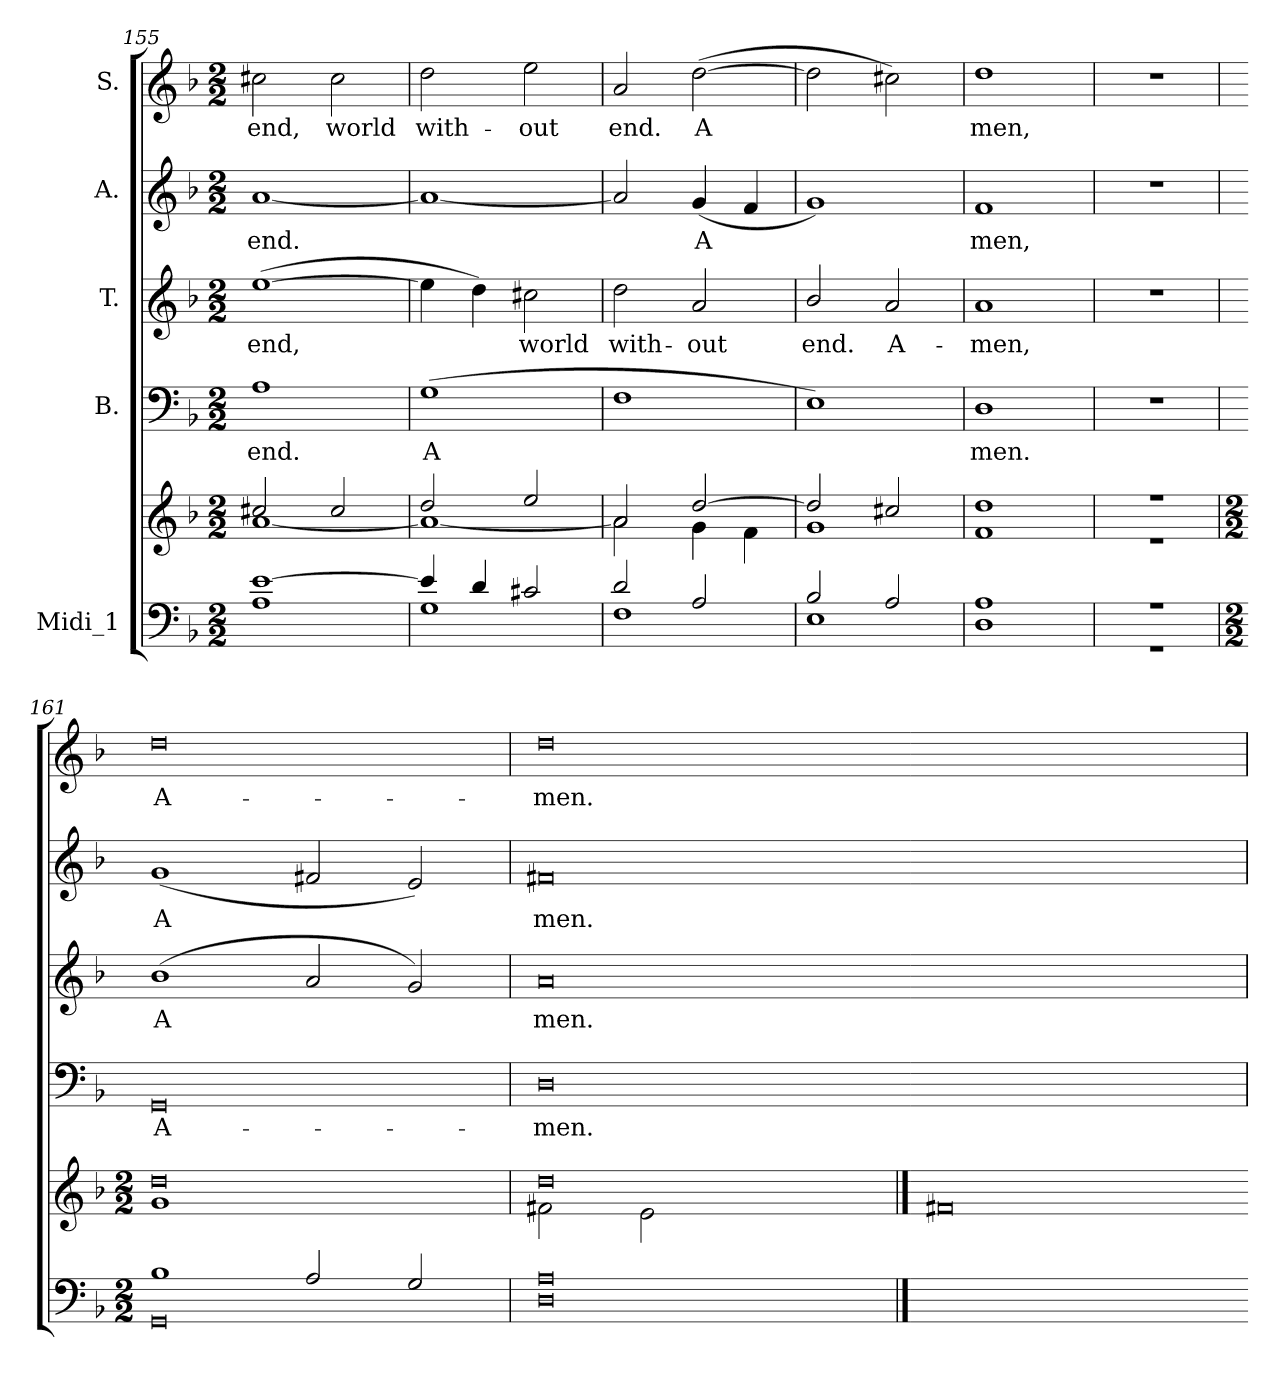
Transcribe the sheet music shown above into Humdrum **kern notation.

**kern	**kern	**kern	**text	**kern	**text	**kern	**text	**kern	**text
*part5	*part5	*part4	*part4	*part3	*part3	*part2	*part2	*part1	*part1
*staff6	*staff5	*staff4	*staff4	*staff3	*staff3	*staff2	*staff2	*staff1	*staff1
*I"Midi_1	*	*I"B.	*	*I"T.	*	*I"A.	*	*I"S.	*
*clefF4	*clefG2	*clefF4	*	*clefG2	*	*clefG2	*	*clefG2	*
*k[b-]	*k[b-]	*k[b-]	*	*k[b-]	*	*k[b-]	*	*k[b-]	*
*F:	*F:	*F:	*	*F:	*	*F:	*	*F:	*
*M2/2	*M2/2	*M2/2	*	*M2/2	*	*M2/2	*	*M2/2	*
=155	=155	=155	=155	=155	=155	=155	=155	=155	=155
*^	*^	*	*	*	*	*	*	*	*
!	!	!	!	!	!LO:LY:b	!	!LO:LY:b	!	!LO:LY:b	!	!LO:LY:b
[1e/	1A\	2cc#X/	[1a\	1A	end.	(>[1ee	end,	[1a	end.	2cc#X	end,
!	!	!	!	!	!	!	!	!	!	!	!LO:LY:b
.	.	2cc#/	.	.	.	.	.	.	.	2cc#	world
=156	=156	=156	=156	=156	=156	=156	=156	=156	=156	=156	=156
!	!	!	!	!	!LO:LY:b	!	!	!	!	!	!LO:LY:b
4e/]	1G\	2dd/	1a\_	(>1G	A	4ee]	.	1a_	.	2dd	with-
4d/	.	.	.	.	.	4dd)	.	.	.	.	.
!	!	!	!	!	!	!	!LO:LY:b	!	!	!	!LO:LY:b
2c#X/	.	2ee/	.	.	.	2cc#X	world	.	.	2ee	-out
=157	=157	=157	=157	=157	=157	=157	=157	=157	=157	=157	=157
!	!	!	!	!	!	!	!LO:LY:b	!	!	!	!LO:LY:b
2d/	1F\	2a/	2a\]	1F	.	2dd	with-	2a]	.	2a	end.
!	!	!	!	!	!	!	!LO:LY:b	!	!LO:LY:b	!	!LO:LY:b
2A/	.	[2dd/	4g\	.	.	2a	-out	(<4g	A	(>[2dd	A
.	.	.	4f\	.	.	.	.	4f	.	.	.
=158	=158	=158	=158	=158	=158	=158	=158	=158	=158	=158	=158
!	!	!	!	!	!	!	!LO:LY:b	!	!	!	!
2B-/	1E\	2dd/]	1g\	1E)	.	2b-/	end.	1g)	.	2dd]	.
!	!	!	!	!	!	!	!LO:LY:b	!	!	!	!
2A/	.	2cc#X/	.	.	.	2a	A-	.	.	2cc#X)	.
=159	=159	=159	=159	=159	=159	=159	=159	=159	=159	=159	=159
!	!	!	!	!	!LO:LY:b	!	!LO:LY:b	!	!LO:LY:b	!	!LO:LY:b
1A/	1D\	1dd/	1f\	1D	men.	1a	-men,	1f	men,	1dd	men,
=160	=160	=160	=160	=160	=160	=160	=160	=160	=160	=160	=160
1r	1r	1r	1r	1r	.	1r	.	1r	.	1r	.
=161	=161	=161	=161	=161	=161	=161	=161	=161	=161	=161	=161
*M2/2	*	*M2/2	*	*	*	*	*	*	*	*	*
!	!	!	!	!	!LO:LY:b	!	!LO:LY:b	!	!LO:LY:b	!	!LO:LY:b
1B-/	0GG\	0dd/	1g\	0GG	A-	(<1b-	A	(<1g	A	0dd	A-
2A/	.	.	1ryy	.	.	2a	.	2f#X	.	.	.
2G/	.	.	.	.	.	2g)	.	2e)	.	.	.
=162	=162	=162	=162	=162	=162	=162	=162	=162	=162	=162	=162
!	!	!	!	!	!LO:LY:b	!	!LO:LY:b	!	!LO:LY:b	!	!LO:LY:b
0A/	0D\	0dd/	2f#X\	0D	-men.	0a	men.	0f#X	men.	0dd	-men.
.	.	.	2e\	.	.	.	.	.	.	.	.
.	.	.	1ryy	.	.	.	.	.	.	.	.
*v	*v	*	*	*	*	*	*	*	*	*	*
*	*v	*v	*	*	*	*	*	*	*	*
==	==	=-	=-	=-	=-	=-	=-	=-	=-
0ryy	0f#X\	1ryy	.	1ryy	.	1ryy	.	1ryy	.
.	.	1ryy	.	1ryy	.	1ryy	.	1ryy	.
=-	=-	=	=	=	=	=	=	=	=
*-	*-	*-	*-	*-	*-	*-	*-	*-	*-
